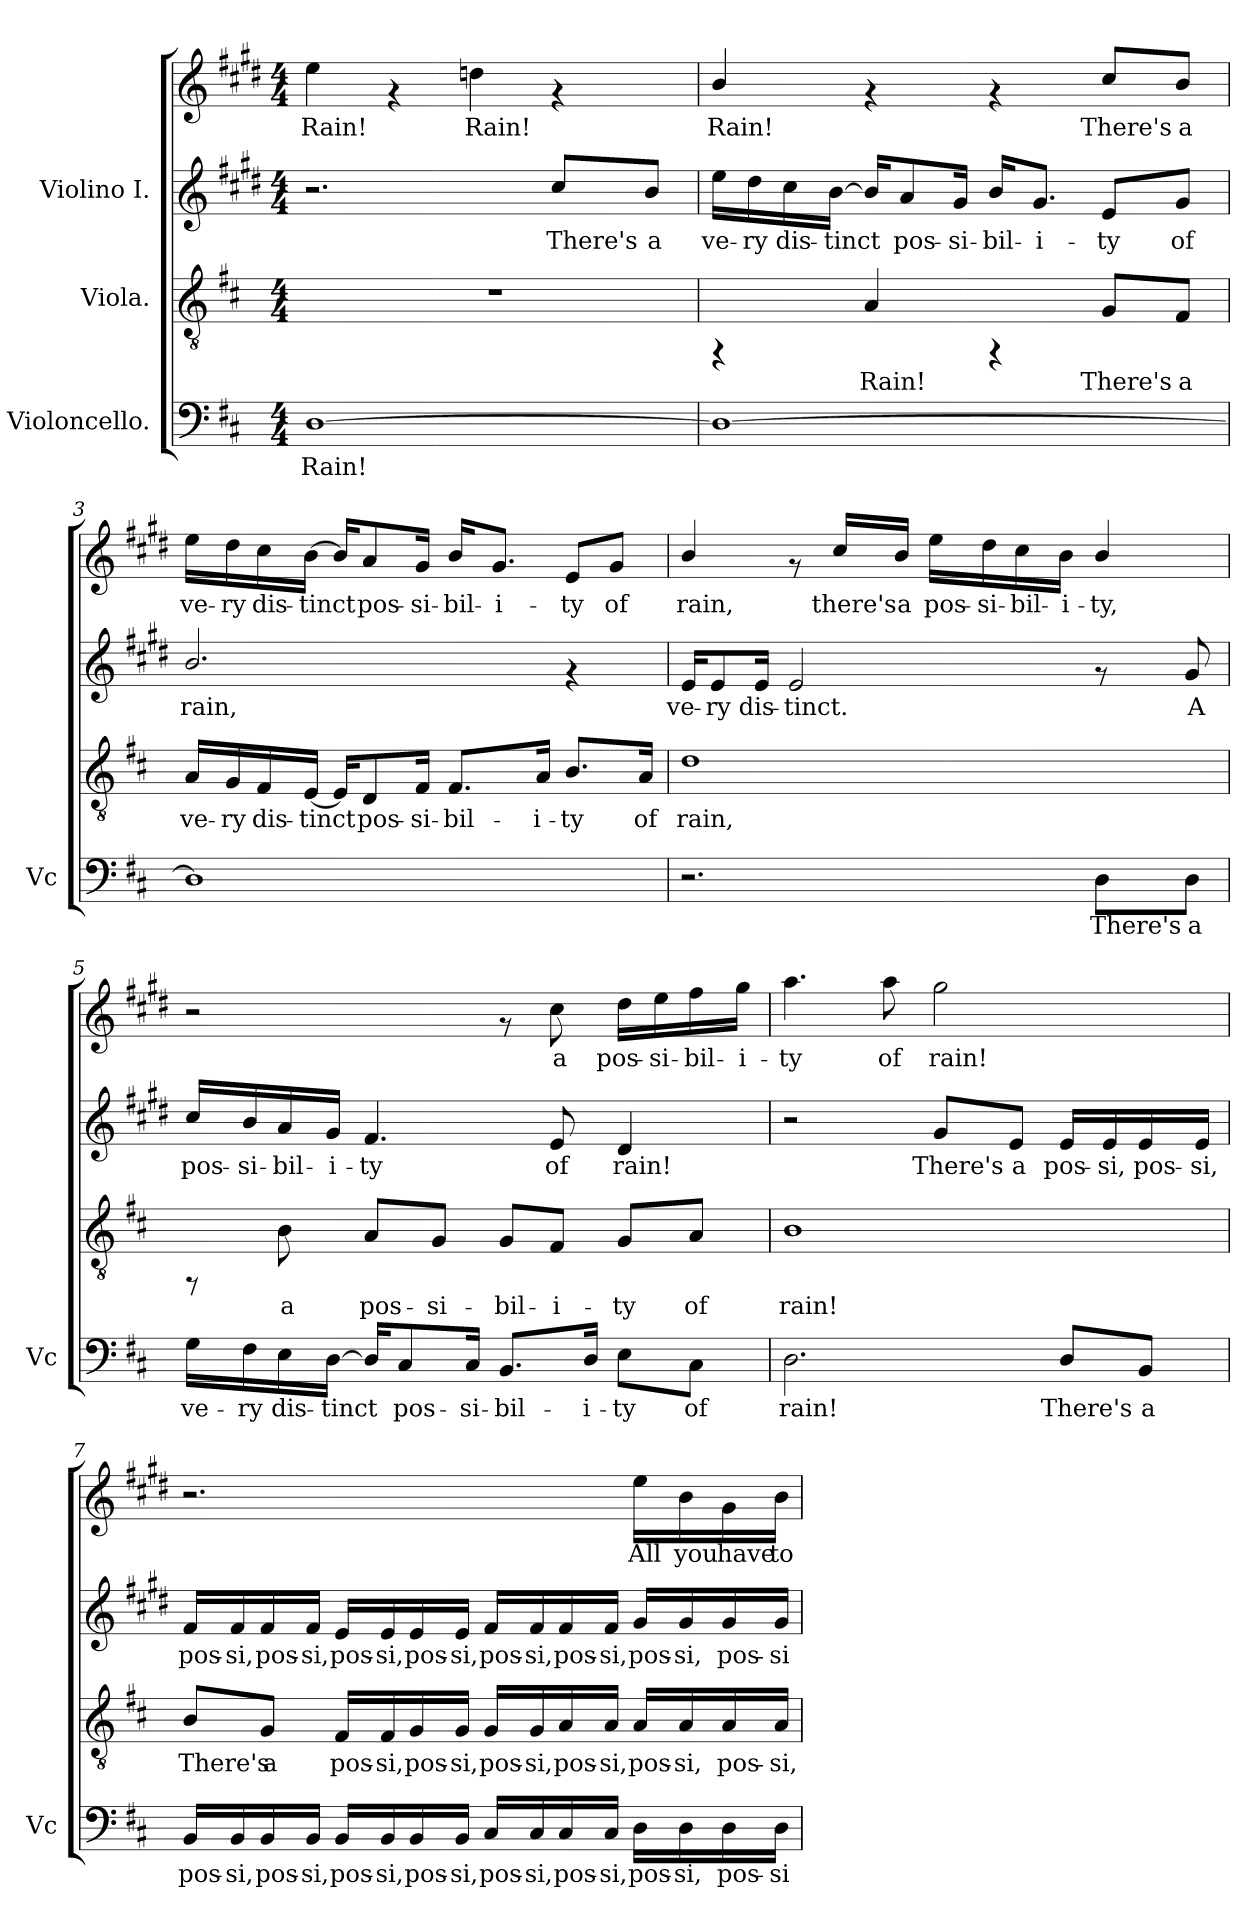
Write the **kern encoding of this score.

**kern	**text	**kern	**text	**kern	**text	**kern	**text
*part3	*part3	*part2	*part2	*part1	*part1	*part1	*part1
*staff4	*staff4	*staff3	*staff3	*staff2	*staff2	*staff1	*staff1
*I"Violoncello.	*	*I"Viola.	*	*I"Violino I.	*	*	*
*I'Vc	*	*	*	*	*	*	*
!!LO:PB:g=z
*stria5	*	*stria5	*	*stria5	*	*stria5	*
*clefF4	*	*clefGv2	*	*clefG2	*	*clefG2	*
*	*	*	*	*ITrd1c2	*	*ITrd1c2	*
*k[f#c#]	*	*k[f#c#]	*	*k[f#c#]	*	*k[f#c#]	*
*D:	*	*D:	*	*D:	*	*D:	*
*M4/4	*	*M4/4	*	*M4/4	*	*M4/4	*
=1	=1	=1	=1	=1	=1	=1	=1
!	!LO:LY:b:cj	!	!	!	!	!	!LO:LY:b:cj
[>1D	Rain!	1r	.	2.r	.	4dd\	Rain!
.	.	.	.	.	.	4rf	.
!	!	!	!	!	!	!	!LO:LY:b:cj
.	.	.	.	.	.	4ccn\	Rain!
!	!	!	!	!	!LO:LY:b:cj	!	!
.	.	.	.	8b/L	There's	4rf	.
!	!	!	!	!	!LO:LY:b:cj	!	!
.	.	.	.	8a/J	a	.	.
=2	=2	=2	=2	=2	=2	=2	=2
*	*	*	*	*	*	*MM60	*
!	!	!	!	!	!LO:LY:b:cj	!	!LO:LY:b:cj
1D_>	.	4rFF	.	16dd\L	ve-	4a/	Rain!
!	!	!	!	!	!LO:LY:b:cj	!	!
.	.	.	.	16cc#\	-ry	.	.
!	!	!	!	!	!LO:LY:b:cj	!	!
.	.	.	.	16b\	dis-	.	.
!	!	!	!	!	!LO:LY:b:cj	!	!
.	.	.	.	[>16a\J	-tinct	.	.
!	!	!	!LO:LY:b:cj	!	!LO:LY:b:cj	!	!
.	.	4A/	Rain!	16a/L]	.	4rf	.
!	!	!	!	!	!LO:LY:b:cj	!	!
.	.	.	.	8g/	pos-	.	.
!	!	!	!	!	!LO:LY:b:cj	!	!
.	.	.	.	16f#/J	-si-	.	.
!	!	!	!	!	!LO:LY:b:cj	!	!
.	.	4rFF	.	16a/L	-bil-	4rf	.
!	!	!	!	!	!LO:LY:b:cj	!	!
.	.	.	.	8.f#/J	-i-	.	.
!	!	!	!LO:LY:b:cj	!	!LO:LY:b:cj	!	!LO:LY:b:cj
.	.	8G/L	There's	8d/L	-ty	8b/L	There's
!	!	!	!LO:LY:b:cj	!	!LO:LY:b:cj	!	!LO:LY:b:cj
.	.	8F#/J	a	8f#/J	of	8a/J	a
=3	=3	=3	=3	=3	=3	=3	=3
!	!	!	!LO:LY:b:cj	!	!LO:LY:b:cj	!	!LO:LY:b:cj
1D]	.	16A/L	ve-	2.a/	rain,	16dd\L	ve-
!	!	!	!LO:LY:b:cj	!	!	!	!LO:LY:b:cj
.	.	16G/	-ry	.	.	16cc#\	-ry
!	!	!	!LO:LY:b:cj	!	!	!	!LO:LY:b:cj
.	.	16F#/	dis-	.	.	16b\	dis-
!	!	!	!LO:LY:b:cj	!	!	!	!LO:LY:b:cj
.	.	[<16E/J	-tinct	.	.	[>16a\J	-tinct
!	!	!	!LO:LY:b:cj	!	!	!	!LO:LY:b:cj
.	.	16E/L]	.	.	.	16a/L]	.
!	!	!	!LO:LY:b:cj	!	!	!	!LO:LY:b:cj
.	.	8D/	pos-	.	.	8g/	pos-
!	!	!	!LO:LY:b:cj	!	!	!	!LO:LY:b:cj
.	.	16F#/J	-si-	.	.	16f#/J	-si-
!	!	!	!LO:LY:b:cj	!	!	!	!LO:LY:b:cj
.	.	8.F#/L	-bil-	.	.	16a/L	-bil-
!	!	!	!	!	!	!	!LO:LY:b:cj
.	.	.	.	.	.	8.f#/J	-i-
!	!	!	!LO:LY:b:cj	!	!	!	!
.	.	16A/J	-i-	.	.	.	.
!	!	!	!LO:LY:b:cj	!	!	!	!LO:LY:b:cj
.	.	8.B/L	-ty	4rf	.	8d/L	-ty
!	!	!	!	!	!	!	!LO:LY:b:cj
.	.	.	.	.	.	8f#/J	of
!	!	!	!LO:LY:b:cj	!	!	!	!
.	.	16A/J	of	.	.	.	.
=4	=4	=4	=4	=4	=4	=4	=4
!	!	!	!LO:LY:b:cj	!	!LO:LY:b:cj	!	!LO:LY:b:cj
2.r	.	1d	rain,	16d/L	ve-	4a/	rain,
!	!	!	!	!	!LO:LY:b:cj	!	!
.	.	.	.	8d/	-ry	.	.
!	!	!	!	!	!LO:LY:b:cj	!	!
.	.	.	.	16d/J	dis-	.	.
!	!	!	!	!	!LO:LY:b:cj	!	!
.	.	.	.	2d/	-tinct.	8rf	.
!	!	!	!	!	!	!	!LO:LY:b:cj
.	.	.	.	.	.	16b/L	there's
!	!	!	!	!	!	!	!LO:LY:b:cj
.	.	.	.	.	.	16a/J	a
!	!	!	!	!	!	!	!LO:LY:b:cj
.	.	.	.	.	.	16dd\L	pos-
!	!	!	!	!	!	!	!LO:LY:b:cj
.	.	.	.	.	.	16cc#\	-si-
!	!	!	!	!	!	!	!LO:LY:b:cj
.	.	.	.	.	.	16b\	-bil-
!	!	!	!	!	!	!	!LO:LY:b:cj
.	.	.	.	.	.	16a\J	-i-
!	!LO:LY:b:cj	!	!	!	!	!	!LO:LY:b:cj
8D\L	There's	.	.	8rf	.	4a/	-ty,
!	!LO:LY:b:cj	!	!	!	!LO:LY:b:cj	!	!
8D\J	a	.	.	8f#/	A	.	.
=5	=5	=5	=5	=5	=5	=5	=5
!	!LO:LY:b:cj	!	!	!	!LO:LY:b:cj	!	!
16G\L	ve-	8rFF	.	16b/L	-pos-	2r	.
!	!LO:LY:b:cj	!	!	!	!LO:LY:b:cj	!	!
16F#\	-ry	.	.	16a/	-si-	.	.
!	!LO:LY:b:cj	!	!LO:LY:b:cj	!	!LO:LY:b:cj	!	!
16E\	dis-	8B\	a	16g/	-bil-	.	.
!	!LO:LY:b:cj	!	!	!	!LO:LY:b:cj	!	!
[>16D\J	-tinct	.	.	16f#/J	-i-	.	.
!	!LO:LY:b:cj	!	!LO:LY:b:cj	!	!LO:LY:b:cj	!	!
16D/L]	.	8A/L	pos-	4.e/	-ty	.	.
!	!LO:LY:b:cj	!	!	!	!	!	!
8C#/	pos-	.	.	.	.	.	.
!	!	!	!LO:LY:b:cj	!	!	!	!
.	.	8G/J	-si-	.	.	.	.
!	!LO:LY:b:cj	!	!	!	!	!	!
16C#/J	-si-	.	.	.	.	.	.
!	!LO:LY:b:cj	!	!LO:LY:b:cj	!	!	!	!
8.BB/L	-bil-	8G/L	-bil-	.	.	8rf	.
!	!	!	!LO:LY:b:cj	!	!LO:LY:b:cj	!	!LO:LY:b:cj
.	.	8F#/J	-i-	8d/	of	8b\	a
!	!LO:LY:b:cj	!	!	!	!	!	!
16D/J	-i-	.	.	.	.	.	.
!	!LO:LY:b:cj	!	!LO:LY:b:cj	!	!LO:LY:b:cj	!	!LO:LY:b:cj
8E\L	-ty	8G/L	-ty	4c#/	rain!	16cc#\L	pos-
!	!	!	!	!	!	!	!LO:LY:b:cj
.	.	.	.	.	.	16dd\	-si-
!	!LO:LY:b:cj	!	!LO:LY:b:cj	!	!	!	!LO:LY:b:cj
8C#\J	of	8A/J	of	.	.	16ee\	-bil-
!	!	!	!	!	!	!	!LO:LY:b:cj
.	.	.	.	.	.	16ff#\J	-i-
!!LO:LB:g=z
=6	=6	=6	=6	=6	=6	=6	=6
!	!LO:LY:b:cj	!	!LO:LY:b:cj	!	!	!	!LO:LY:b:cj
2.D\	rain!	1B	rain!	2r	.	4.gg\	ty
!	!	!	!	!	!	!	!LO:LY:b:cj
.	.	.	.	.	.	8gg\	of
!	!	!	!	!	!LO:LY:b:cj	!	!LO:LY:b:cj
.	.	.	.	8f#/L	There's	2ff#\	rain!
!	!	!	!	!	!LO:LY:b:cj	!	!
.	.	.	.	8d/J	a	.	.
!	!LO:LY:b:cj	!	!	!	!LO:LY:b:cj	!	!
8D/L	There's	.	.	16d/L	pos-	.	.
!	!	!	!	!	!LO:LY:b:cj	!	!
.	.	.	.	16d/	-si,	.	.
!	!LO:LY:b:cj	!	!	!	!LO:LY:b:cj	!	!
8BB/J	a	.	.	16d/	pos-	.	.
!	!	!	!	!	!LO:LY:b:cj	!	!
.	.	.	.	16d/J	-si,	.	.
=7	=7	=7	=7	=7	=7	=7	=7
!	!LO:LY:b:cj	!	!LO:LY:b:cj	!	!LO:LY:b:cj	!	!
16BB/L	pos-	8B/L	There's	16e/L	pos-	2.r	.
!	!LO:LY:b:cj	!	!	!	!LO:LY:b:cj	!	!
16BB/	-si,	.	.	16e/	-si,	.	.
!	!LO:LY:b:cj	!	!LO:LY:b:cj	!	!LO:LY:b:cj	!	!
16BB/	pos-	8G/J	a	16e/	pos-	.	.
!	!LO:LY:b:cj	!	!	!	!LO:LY:b:cj	!	!
16BB/J	-si,	.	.	16e/J	-si,	.	.
!	!LO:LY:b:cj	!	!LO:LY:b:cj	!	!LO:LY:b:cj	!	!
16BB/L	pos-	16F#/L	pos-	16d/L	pos-	.	.
!	!LO:LY:b:cj	!	!LO:LY:b:cj	!	!LO:LY:b:cj	!	!
16BB/	-si,	16F#/	-si,	16d/	-si,	.	.
!	!LO:LY:b:cj	!	!LO:LY:b:cj	!	!LO:LY:b:cj	!	!
16BB/	pos-	16G/	pos-	16d/	pos-	.	.
!	!LO:LY:b:cj	!	!LO:LY:b:cj	!	!LO:LY:b:cj	!	!
16BB/J	-si,	16G/J	-si,	16d/J	-si,	.	.
!	!LO:LY:b:cj	!	!LO:LY:b:cj	!	!LO:LY:b:cj	!	!
16C#/L	pos-	16G/L	pos-	16e/L	pos-	.	.
!	!LO:LY:b:cj	!	!LO:LY:b:cj	!	!LO:LY:b:cj	!	!
16C#/	-si,	16G/	-si,	16e/	-si,	.	.
!	!LO:LY:b:cj	!	!LO:LY:b:cj	!	!LO:LY:b:cj	!	!
16C#/	pos-	16A/	pos-	16e/	pos-	.	.
!	!LO:LY:b:cj	!	!LO:LY:b:cj	!	!LO:LY:b:cj	!	!
16C#/J	-si,	16A/J	-si,	16e/J	-si,	.	.
!	!LO:LY:b:cj	!	!LO:LY:b:cj	!	!LO:LY:b:cj	!	!LO:LY:b:cj
16D\L	pos-	16A/L	pos-	16f#/L	pos-	16dd\L	All
!	!LO:LY:b:cj	!	!LO:LY:b:cj	!	!LO:LY:b:cj	!	!LO:LY:b:cj
16D\	-si,	16A/	-si,	16f#/	-si,	16a\	you
!	!LO:LY:b:cj	!	!LO:LY:b:cj	!	!LO:LY:b:cj	!	!LO:LY:b:cj
16D\	pos-	16A/	pos-	16f#/	pos-	16f#\	have
!	!LO:LY:b:cj	!	!LO:LY:b:cj	!	!LO:LY:b:cj	!	!LO:LY:b:cj
16D\J	-si-	16A/J	-si,	16f#/J	-si-	16a\J	to
=	=	=	=	=	=	=	=
*-	*-	*-	*-	*-	*-	*-	*-
